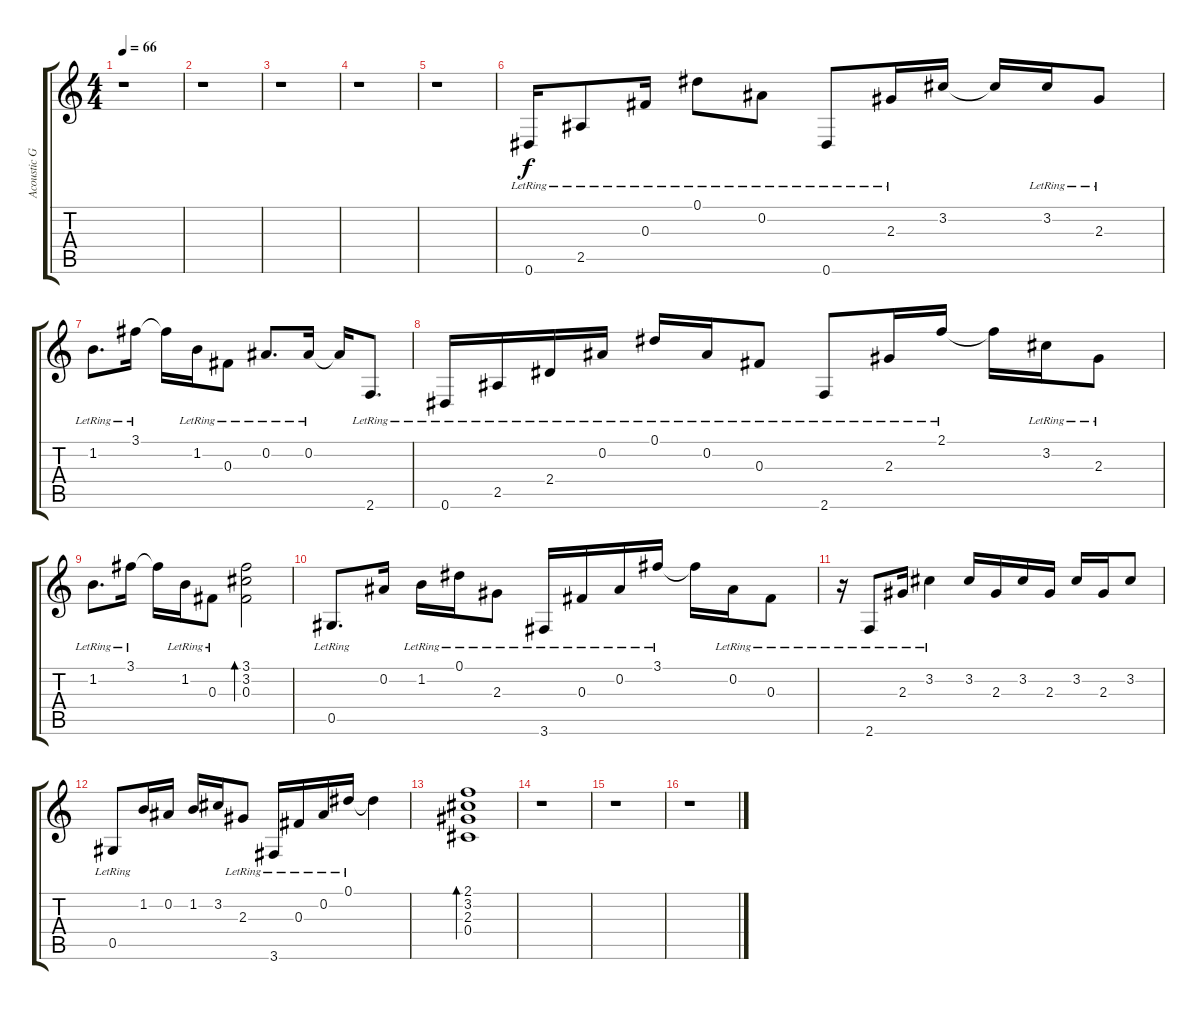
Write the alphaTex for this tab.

\track ("Acoustic Guitar" "Acoustic G") {instrument acousticguitarsteel}
\staff {score tabs}
\tuning (Eb4 Bb3 Gb3 Db3 Ab2 Eb2) {hide}
\ts (4 4)
\tempo 66
\clef g2
\ks c
r.1{dy f} |
r.1 |
r.1 |
r.1 |
r.1 |
0.6{lr}.16 2.5{lr}.8 0.3{lr}.16 0.1{lr}.8 0.2{lr}.8 0.6{lr}.8 2.3{lr}.16 3.2.16 3.2{t}.16 3.2{lr}.16 2.3{lr}.8 |
1.2{lr}.8{d} 3.1{lr}.16 3.1{t}.16 1.2{lr}.16 0.3{lr}.8 0.2{lr}.8{d} 0.2{lr}.16 0.2{t}.16 2.6{lr}.8{d} |
0.6{lr}.16 2.5{lr}.16 2.4{lr}.16 0.2{lr}.16 0.1{lr}.16 0.2{lr}.16 0.3{lr}.8 2.6{lr}.8 2.3{lr}.16 2.1{lr}.16 2.1{t}.16 3.2{lr}.16 2.3{lr}.8 |
1.2{lr}.8{d} 3.1{lr}.16 3.1{t}.16 1.2{lr}.16 0.3{lr}.8 (3.1 3.2 0.3).2{bd 240} |
0.5{lr}.8{d} 0.2.16 1.2{lr}.16 0.1{lr}.16 2.3{lr}.8 3.6{lr}.16 0.3{lr}.16 0.2{lr}.16 3.1{lr}.16 3.1{t}.16 0.2{lr}.16 0.3{lr}.8 |
r.16 2.6{lr}.8 2.3{lr}.16 3.2{lr}.4 3.2.16 2.3.16 3.2.16 2.3.16 3.2.16 2.3.16 3.2.8 |
0.5{lr}.8 1.2.16 0.2.16 1.2.16 3.2.16 2.3{lr}.8 3.6{lr}.16 0.3{lr}.16 0.2{lr}.16 0.1{lr}.16 0.1{t}.4 |
(2.1 3.2 2.3 0.4).1{bd 240} |
r.1 |
r.1 |
r.1
